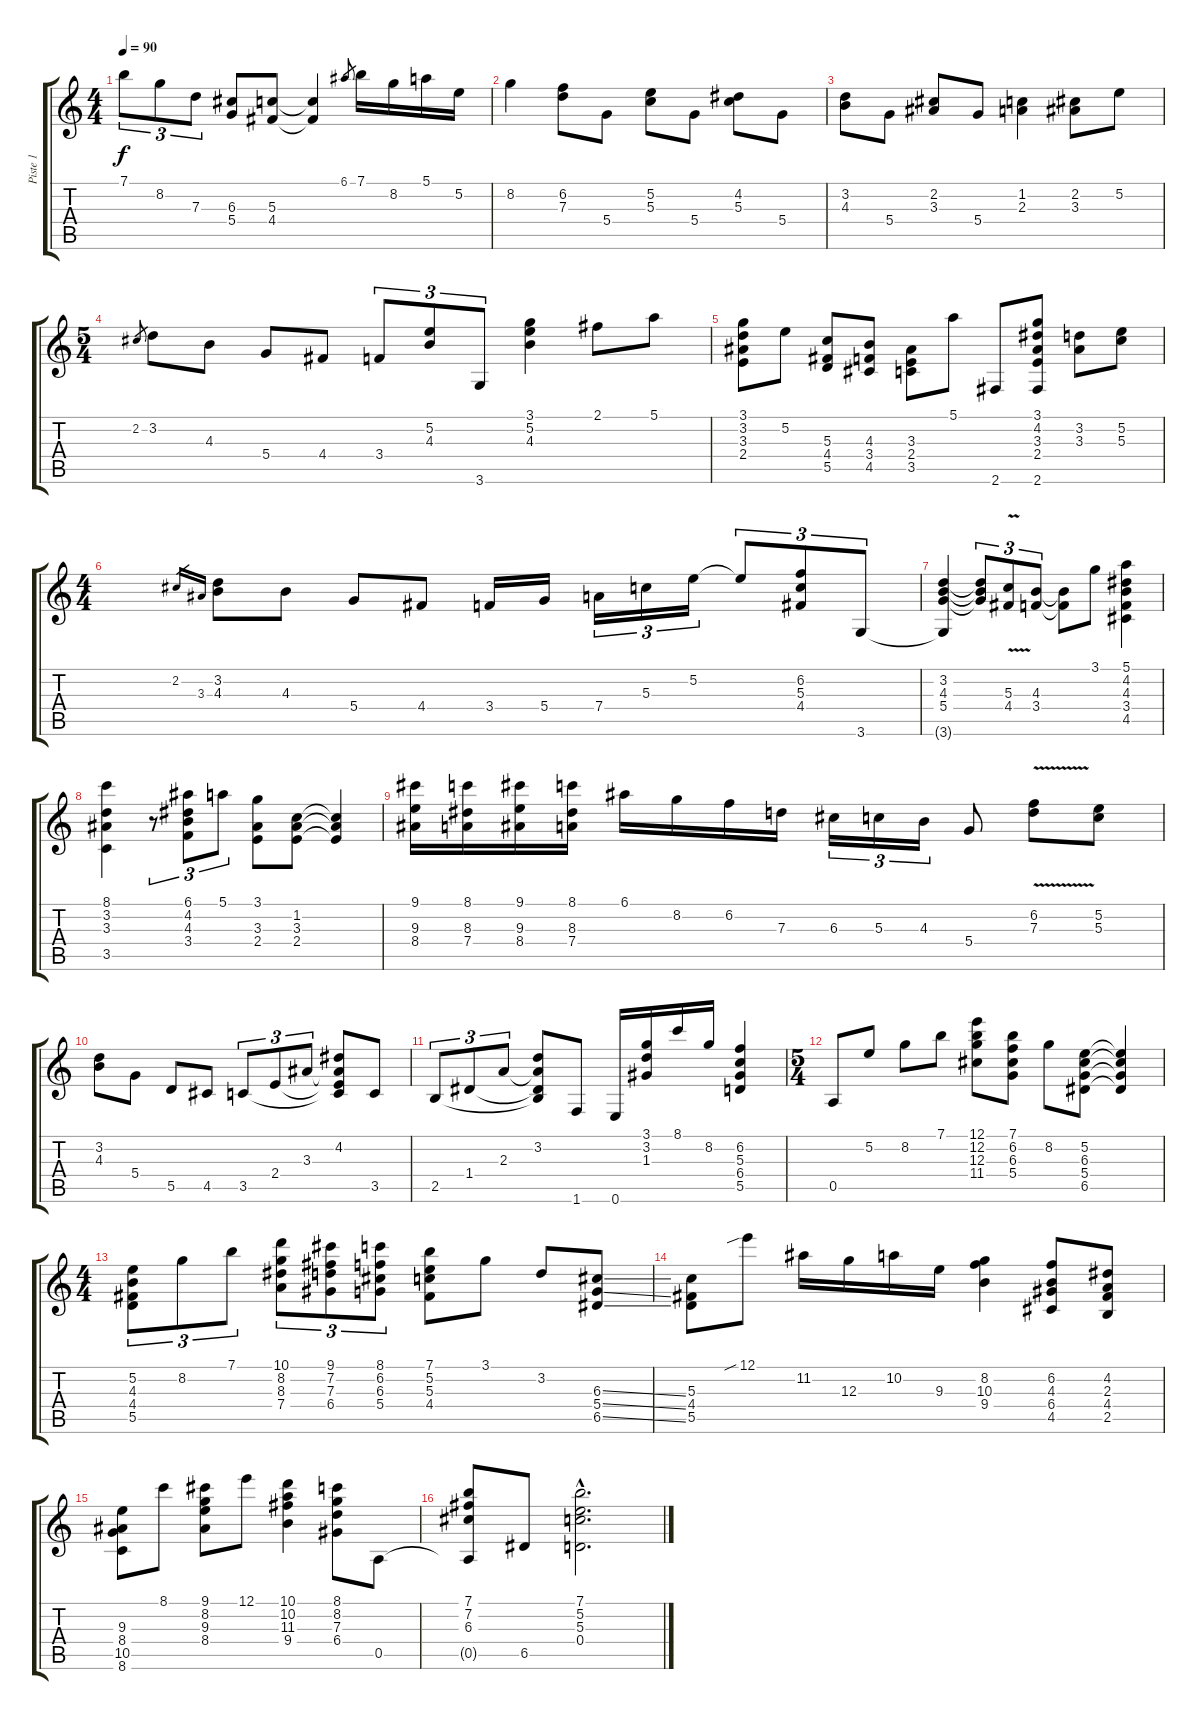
\track ("Piste 1" "Piste 1") {instrument acousticguitarsteel}
\staff {score tabs}
\tuning (E4 B3 G3 D3 A2 E2) {hide}
\ts (4 4)
\tempo 90
\clef g2
\ks c
7.1.8{tu (3 2) dy f} 8.2.8{tu (3 2)} 7.3.8{tu (3 2)} (6.3 5.4).8 (5.3 4.4).8 (5.3{t} 4.4{t}).4 6.1.8{gr} 7.1.16 8.2.16 5.1.16 5.2.16 |
8.2.4 (6.2 7.3).8 5.4.8 (5.2 5.3).8 5.4.8 (4.2 5.3).8 5.4.8 |
(3.2 4.3).8 5.4.8 (2.2 3.3).8 5.4.8 (1.2 2.3).4 (2.2 3.3).8 5.2.8 |
\ts (5 4)
2.2.8{gr} 3.2.8 4.3.8 5.4.8 4.4.8 3.4.8{tu (3 2)} (5.2 4.3).8{tu (3 2)} 3.6.8{tu (3 2)} (3.1 5.2 4.3).4 2.1.8 5.1.8 |
(3.1 3.2 3.3 2.4).8 5.2.8 (5.3 4.4 5.5).8 (4.3 3.4 4.5).8 (3.3 2.4 3.5).8 5.1.8 2.6.8 (3.1 4.2 3.3 2.4 2.6).8 (3.2 3.3).8 (5.2 5.3).8 |
\ts (4 4)
2.2.16{gr} 3.3.16{gr} (3.2 4.3).8 4.3.8 5.4.8 4.4.8 3.4.16 5.4.16 7.4.16{tu (3 2)} 5.3.16{tu (3 2)} 5.2.16{tu (3 2)} 5.2{t}.8{tu (3 2)} (6.2 5.3 4.4).8{tu (3 2)} 3.6.8{tu (3 2)} |
(3.2 4.3 5.4 3.6{t}).4 (3.2{t} 4.3{t} 5.4{t}).8{tu (3 2)} (5.3 4.4{v}).8{tu (3 2)} (4.3 3.4).8{tu (3 2)} (4.3{t} 3.4{t}).8 3.1.8 (5.1 4.2 4.3 3.4 4.5).4 |
(8.1 3.2 3.3 3.5).4 r.8{tu (3 2)} (6.1 4.2 4.3 3.4).8{tu (3 2)} 5.1.8{tu (3 2)} (3.1 3.3 2.4).8 (1.2 3.3 2.4).8 (1.2{t} 3.3{t} 2.4{t}).4 |
(9.1 9.3 8.4).16 (8.1 8.3 7.4).16 (9.1 9.3 8.4).16 (8.1 8.3 7.4).16 6.1.16 8.2.16 6.2.16 7.3.16 6.3.16{tu (3 2)} 5.3.16{tu (3 2)} 4.3.16{tu (3 2)} 5.4.8 (6.2{v} 7.3).8 (5.2 5.3).8 |
(3.2 4.3).8 5.4.8 5.5.8 4.5.8 3.5.8{tu (3 2)} 2.4.8{tu (3 2)} 3.3.8{tu (3 2)} (4.2 3.3{t} 2.4{t} 3.5{t}).8 3.5.8 |
2.5.8{tu (3 2)} 1.4.8{tu (3 2)} 2.3.8{tu (3 2)} (3.2 2.3{t} 1.4{t} 2.5{t}).8 1.6.8 0.6.16 (3.1 3.2 1.3).16 8.1.16 8.2.16 (6.2 5.3 6.4 5.5).4 |
\ts (5 4)
0.5.8 5.2.8 8.2.8 7.1.8 (12.1 12.2 12.3 11.4).8 (7.1 6.2 6.3 5.4).8 8.2.8 (5.2 6.3 5.4 6.5).8 (5.2{t} 6.3{t} 5.4{t} 6.5{t}).4 |
\ts (4 4)
(5.2 4.3 4.4 5.5).8{tu (3 2)} 8.2.8{tu (3 2)} 7.1.8{tu (3 2)} (10.1 8.2 8.3 7.4).8{tu (3 2)} (9.1 7.2 7.3 6.4).8{tu (3 2)} (8.1 6.2 6.3 5.4).8{tu (3 2)} (7.1 5.2 5.3 4.4).8 3.1.8 3.2.8 (6.3{ss} 5.4{ss} 6.5{ss}).8 |
(5.3 4.4 5.5).8 12.1{sib}.8 11.2.16 12.3.16 10.2.16 9.3.16 (8.2 10.3 9.4).4 (6.2 4.3 6.4 4.5).8 (4.2 2.3 4.4 2.5).8 |
(9.3 8.4 10.5 8.6).8 8.1.8 (9.1 8.2 9.3 8.4).8 12.1.8 (10.1 10.2 11.3 9.4).4 (8.1 8.2 7.3 6.4).8 0.5.8 |
(7.1 7.2 6.3 0.5{t}).8 6.5.8 (7.1{hac} 5.2{hac} 5.3{hac} 0.4{hac}).2{d}
